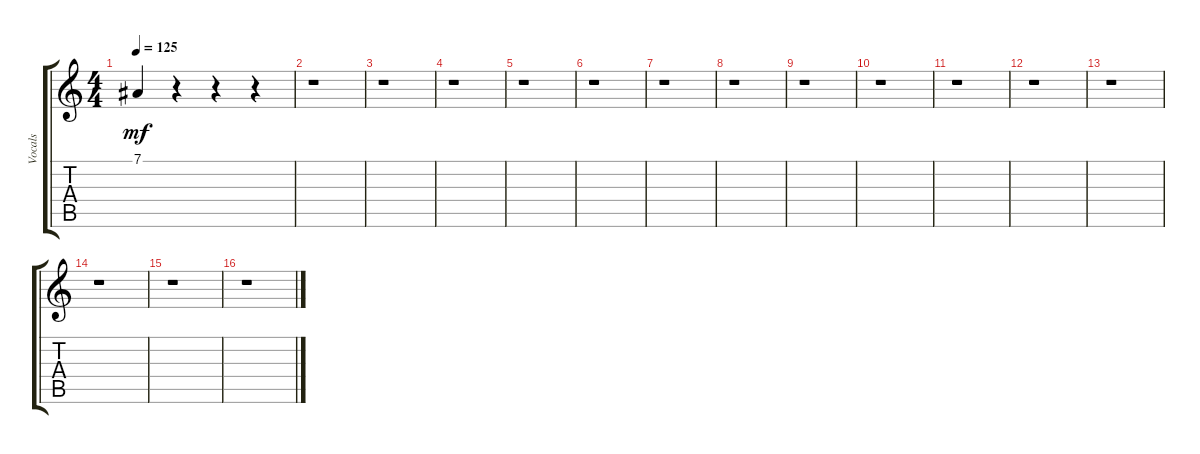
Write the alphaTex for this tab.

\track ("Vocals" "Vocals") {instrument altosax}
\staff {score tabs}
\tuning (Eb4 Bb3 Gb3 Db3 Ab2 Eb2) {hide}
\ts (4 4)
\tempo 125
\clef g2
\ks c
7.1{t}.4{dy mf} r.4 r.4 r.4 |
r.1 |
r.1 |
r.1 |
r.1 |
r.1 |
r.1 |
r.1 |
r.1 |
r.1 |
r.1 |
r.1 |
r.1 |
r.1 |
r.1 |
r.1
